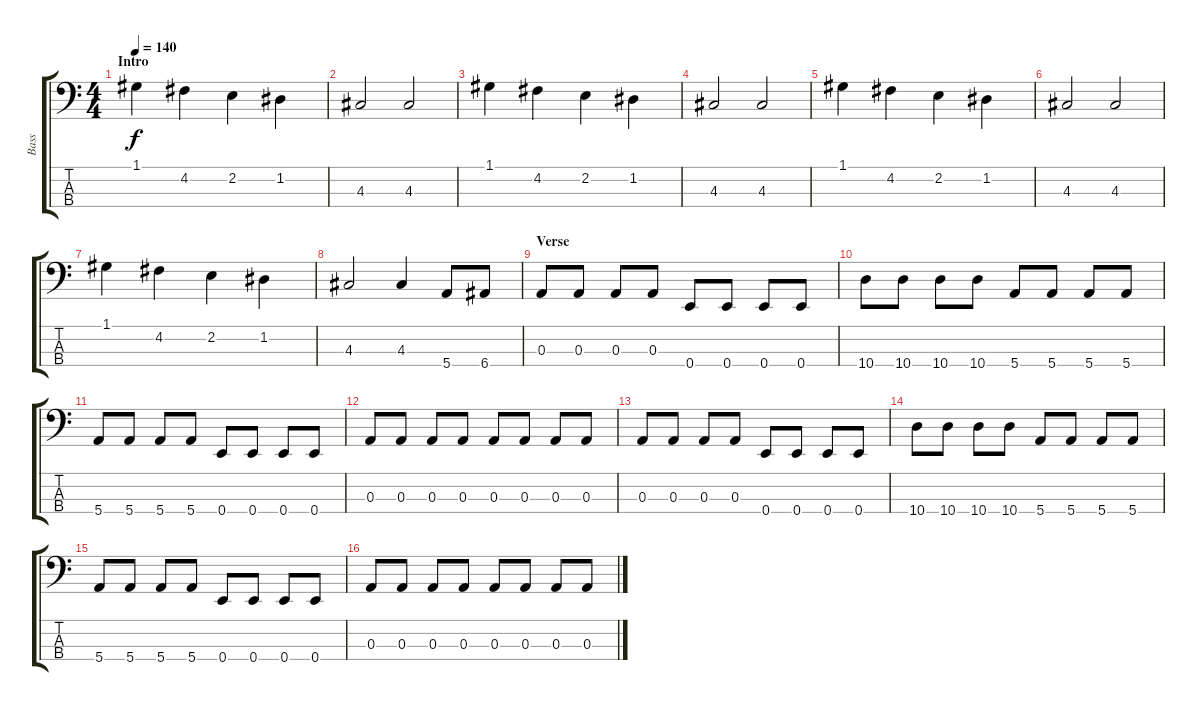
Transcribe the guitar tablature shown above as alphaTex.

\track ("Bass" "Bass") {instrument electricbassfinger}
\staff {score tabs}
\tuning (G2 D2 A1 E1) {hide}
\ts (4 4)
\section ("" "Intro")
\tempo 140
\clef f4
\ks c
1.1.4{dy f instrument electricbassfinger} 4.2.4 2.2.4 1.2.4 |
4.3.2 4.3.2 |
1.1.4 4.2.4 2.2.4 1.2.4 |
4.3.2 4.3.2 |
1.1.4 4.2.4 2.2.4 1.2.4 |
4.3.2 4.3.2 |
1.1.4 4.2.4 2.2.4 1.2.4 |
4.3.2 4.3.4 5.4.8 6.4.8 |
\section ("" "Verse")
0.3.8 0.3.8 0.3.8 0.3.8 0.4.8 0.4.8 0.4.8 0.4.8 |
10.4.8 10.4.8 10.4.8 10.4.8 5.4.8 5.4.8 5.4.8 5.4.8 |
5.4.8 5.4.8 5.4.8 5.4.8 0.4.8 0.4.8 0.4.8 0.4.8 |
0.3.8 0.3.8 0.3.8 0.3.8 0.3.8 0.3.8 0.3.8 0.3.8 |
0.3.8 0.3.8 0.3.8 0.3.8 0.4.8 0.4.8 0.4.8 0.4.8 |
10.4.8 10.4.8 10.4.8 10.4.8 5.4.8 5.4.8 5.4.8 5.4.8 |
5.4.8 5.4.8 5.4.8 5.4.8 0.4.8 0.4.8 0.4.8 0.4.8 |
0.3.8 0.3.8 0.3.8 0.3.8 0.3.8 0.3.8 0.3.8 0.3.8
